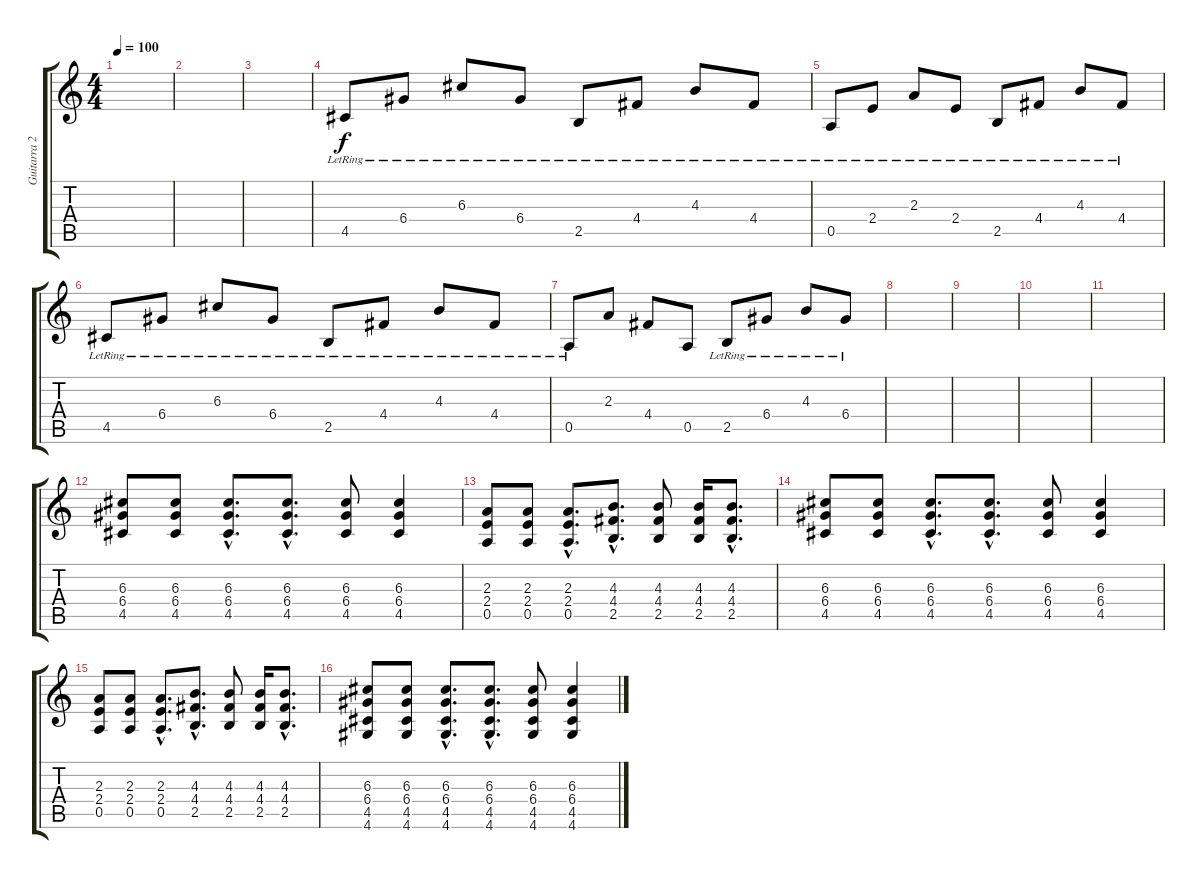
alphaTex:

\track ("Guitarra 2" "Guitarra 2") {instrument distortionguitar}
\staff {score tabs}
\tuning (E4 B3 G3 D3 A2 E2) {hide}
\ts (4 4)
\tempo 100
\clef g2
\ks c
|
|
|
4.5{lr}.8{instrument electricguitarclean} 6.4{lr}.8 6.3{lr}.8 6.4{lr}.8 2.5{lr}.8 4.4{lr}.8 4.3{lr}.8 4.4{lr}.8 |
0.5{lr}.8 2.4{lr}.8 2.3{lr}.8 2.4{lr}.8 2.5{lr}.8 4.4{lr}.8 4.3{lr}.8 4.4{lr}.8 |
4.5{lr}.8 6.4{lr}.8 6.3{lr}.8 6.4{lr}.8 2.5{lr}.8 4.4{lr}.8 4.3{lr}.8 4.4{lr}.8 |
0.5{lr}.8 2.3.8 4.4.8 0.5.8 2.5{lr}.8 6.4{lr}.8 4.3{lr}.8 6.4{lr}.8 |
|
|
|
|
(6.3 6.4 4.5).8{instrument distortionguitar} (6.3 6.4 4.5).8 (6.3{hac} 6.4{hac} 4.5{hac}).8{d} (6.3{hac} 6.4{hac} 4.5{hac}).8{d} (6.3 6.4 4.5).8 (6.3 6.4 4.5).4 |
(2.3 2.4 0.5).8 (2.3 2.4 0.5).8 (2.3{hac} 2.4{hac} 0.5{hac}).8{d} (4.3{hac} 4.4{hac} 2.5{hac}).8{d} (4.3 4.4 2.5).8 (4.3 4.4 2.5).16 (4.3{hac} 4.4{hac} 2.5{hac}).8{d} |
(6.3 6.4 4.5).8 (6.3 6.4 4.5).8 (6.3{hac} 6.4{hac} 4.5{hac}).8{d} (6.3{hac} 6.4{hac} 4.5{hac}).8{d} (6.3 6.4 4.5).8 (6.3 6.4 4.5).4 |
(2.3 2.4 0.5).8 (2.3 2.4 0.5).8 (2.3{hac} 2.4{hac} 0.5{hac}).8{d} (4.3{hac} 4.4{hac} 2.5{hac}).8{d} (4.3 4.4 2.5).8 (4.3 4.4 2.5).16 (4.3{hac} 4.4{hac} 2.5{hac}).8{d} |
(6.3 6.4 4.5 4.6).8 (6.3 6.4 4.5 4.6).8 (6.3{hac} 6.4{hac} 4.5{hac} 4.6{hac}).8{d} (6.3{hac} 6.4{hac} 4.5{hac} 4.6{hac}).8{d} (6.3 6.4 4.5 4.6).8 (6.3 6.4 4.5 4.6).4
